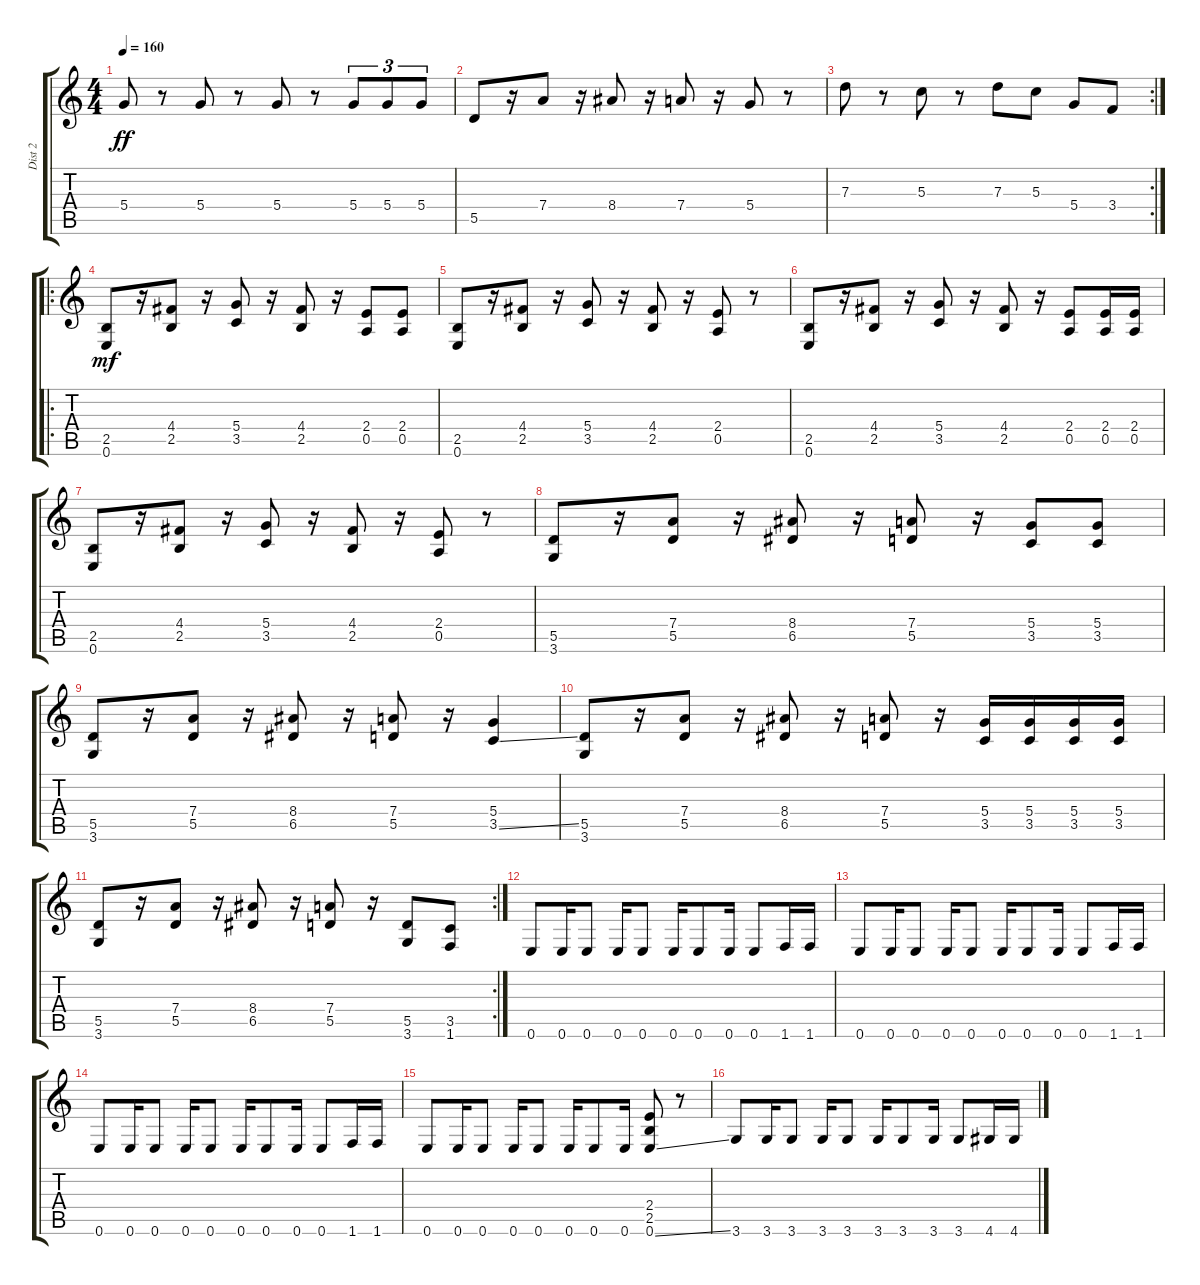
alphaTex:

\track ("Dist 2" "Dist 2") {instrument overdrivenguitar}
\staff {score tabs}
\tuning (E4 B3 G3 D3 A2 E2) {hide}
\ts (4 4)
\tempo 160
\clef g2
\ks c
5.4.8{dy ff} r.8 5.4.8 r.8 5.4.8 r.8 5.4.8{tu (3 2)} 5.4.8{tu (3 2)} 5.4.8{tu (3 2)} |
5.5.8 r.16 7.4.8 r.16 8.4.8 r.16 7.4.8 r.16 5.4.8 r.8 |
\rc 2
7.3.8 r.8 5.3.8 r.8 7.3.8 5.3.8 5.4.8 3.4.8 |
\ro
(2.5 0.6).8{dy mf volume 14} r.16 (4.4 2.5).8 r.16 (5.4 3.5).8 r.16 (4.4 2.5).8 r.16 (2.4 0.5).8 (2.4 0.5).8 |
(2.5 0.6).8 r.16 (4.4 2.5).8 r.16 (5.4 3.5).8 r.16 (4.4 2.5).8 r.16 (2.4 0.5).8 r.8 |
(2.5 0.6).8 r.16 (4.4 2.5).8 r.16 (5.4 3.5).8 r.16 (4.4 2.5).8 r.16 (2.4 0.5).8 (2.4 0.5).16 (2.4 0.5).16 |
(2.5 0.6).8 r.16 (4.4 2.5).8 r.16 (5.4 3.5).8 r.16 (4.4 2.5).8 r.16 (2.4 0.5).8 r.8 |
(5.5 3.6).8 r.16 (7.4 5.5).8 r.16 (8.4 6.5).8 r.16 (7.4 5.5).8 r.16 (5.4 3.5).8 (5.4 3.5).8 |
(5.5 3.6).8 r.16 (7.4 5.5).8 r.16 (8.4 6.5).8 r.16 (7.4 5.5).8 r.16 (5.4 3.5{ss}).4 |
(5.5 3.6).8 r.16 (7.4 5.5).8 r.16 (8.4 6.5).8 r.16 (7.4 5.5).8 r.16 (5.4 3.5).16 (5.4 3.5).16 (5.4 3.5).16 (5.4 3.5).16 |
\rc 2
(5.5 3.6).8 r.16 (7.4 5.5).8 r.16 (8.4 6.5).8 r.16 (7.4 5.5).8 r.16 (5.5 3.6).8 (3.5 1.6).8 |
0.6.8{volume 11} 0.6.16 0.6.8 0.6.16 0.6.8 0.6.16 0.6.8 0.6.16 0.6.8 1.6.16 1.6.16 |
0.6.8 0.6.16 0.6.8 0.6.16 0.6.8 0.6.16 0.6.8 0.6.16 0.6.8 1.6.16 1.6.16 |
0.6.8 0.6.16 0.6.8 0.6.16 0.6.8 0.6.16 0.6.8 0.6.16 0.6.8 1.6.16 1.6.16 |
0.6.8 0.6.16 0.6.8 0.6.16 0.6.8 0.6.16 0.6.8 0.6.16 (2.4 2.5 0.6{ss}).8 r.8 |
3.6.8 3.6.16 3.6.8 3.6.16 3.6.8 3.6.16 3.6.8 3.6.16 3.6.8 4.6.16 4.6.16
